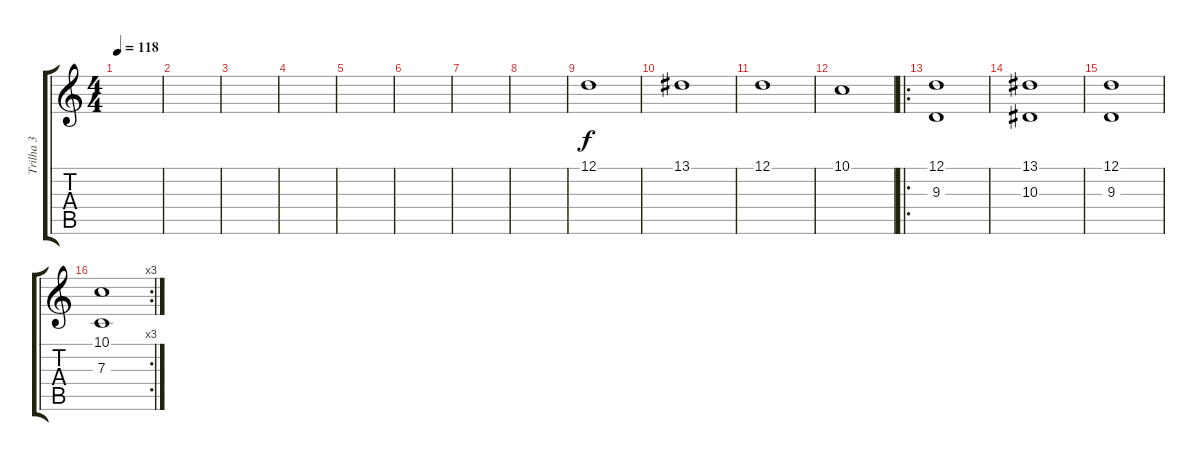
\track ("Trilha 3" "Trilha 3") {instrument tubularbells}
\staff {score tabs}
\tuning (D4 A3 F3 C3 G2 D2) {hide}
\ts (4 4)
\tempo 118
\clef g2
\ks c
|
|
|
|
|
|
|
|
12.1.1 |
13.1.1 |
12.1.1 |
10.1.1 |
\ro
(12.1 9.3).1 |
(13.1 10.3).1 |
(12.1 9.3).1 |
\rc 3
(10.1 7.3).1
